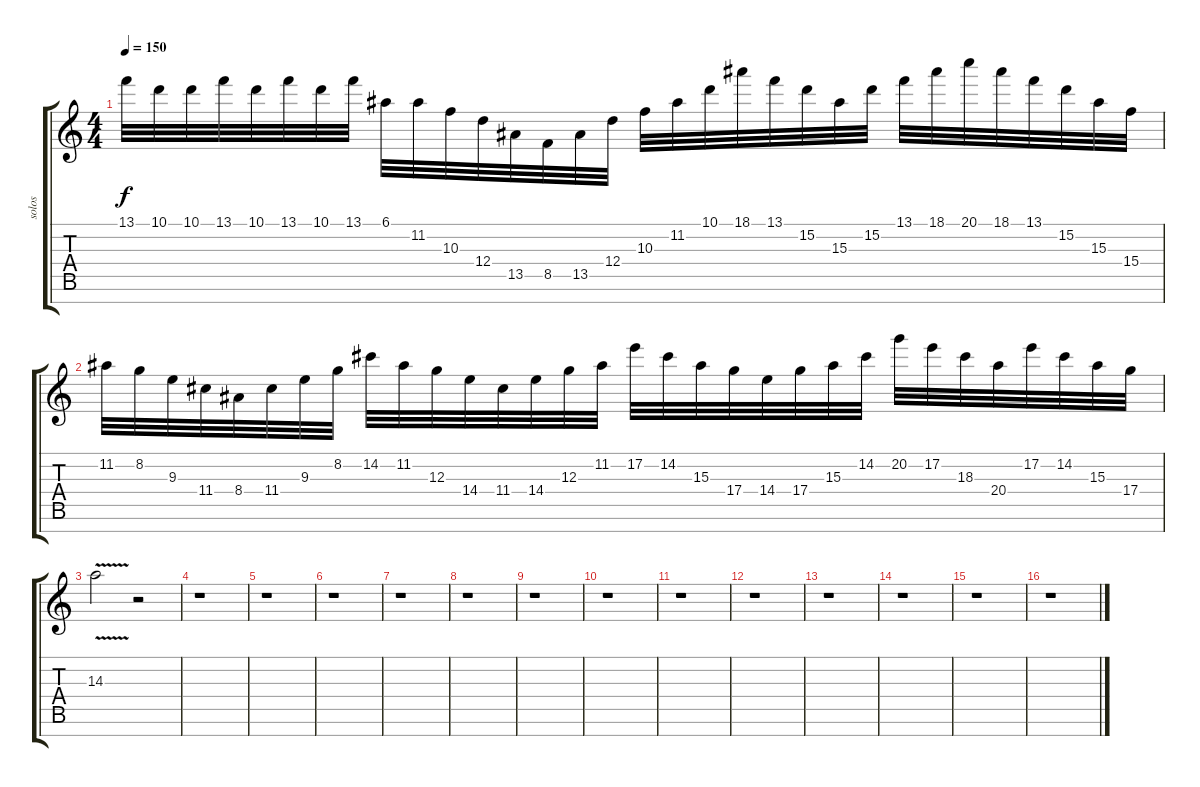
\track ("solos" "solos") {instrument distortionguitar}
\staff {score tabs}
\tuning (E4 B3 G3 D3 A2 E2 B1) {hide}
\ts (4 4)
\tempo 150
\clef g2
\ks c
13.1.32{dy f} 10.1.32 10.1.32 13.1.32 10.1.32 13.1.32 10.1.32 13.1.32 6.1.32 11.2.32 10.3.32 12.4.32 13.5.32 8.5.32 13.5.32 12.4.32 10.3.32 11.2.32 10.1.32 18.1.32 13.1.32 15.2.32 15.3.32 15.2.32 13.1.32 18.1.32 20.1.32 18.1.32 13.1.32 15.2.32 15.3.32 15.4.32 |
11.2.32 8.2.32 9.3.32 11.4.32 8.4.32 11.4.32 9.3.32 8.2.32 14.2.32 11.2.32 12.3.32 14.4.32 11.4.32 14.4.32 12.3.32 11.2.32 17.2.32 14.2.32 15.3.32 17.4.32 14.4.32 17.4.32 15.3.32 14.2.32 20.2.32 17.2.32 18.3.32 20.4.32 17.2.32 14.2.32 15.3.32 17.4.32 |
14.3{v}.2 r.2 |
r.1 |
r.1 |
r.1 |
r.1 |
r.1 |
r.1 |
r.1 |
r.1 |
r.1 |
r.1 |
r.1 |
r.1 |
r.1
